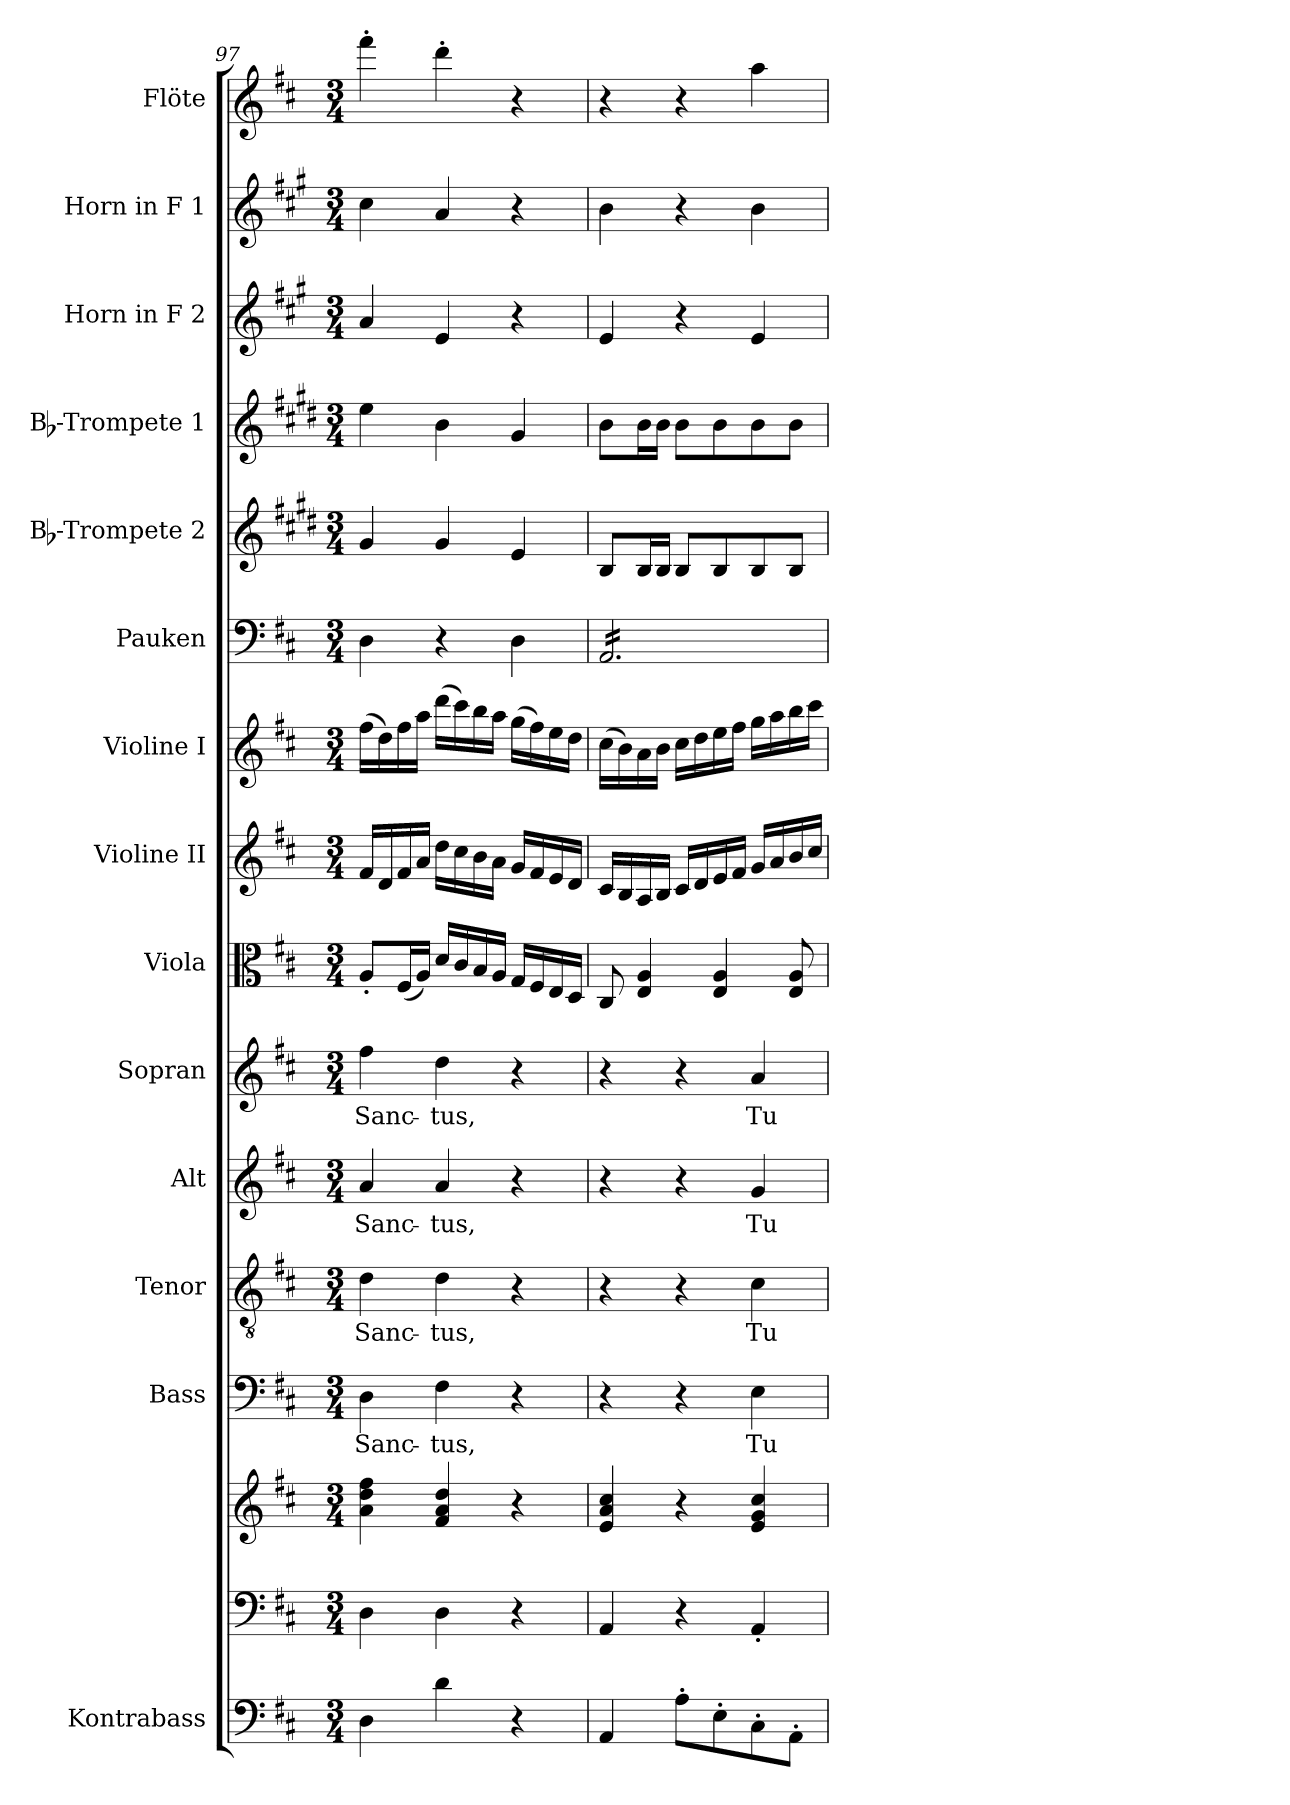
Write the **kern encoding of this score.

**kern	**kern	**kern	**kern	**text	**kern	**text	**kern	**text	**kern	**text	**kern	**kern	**kern	**kern	**kern	**kern	**kern	**kern	**kern
*part15	*part14	*part14	*part13	*part13	*part12	*part12	*part11	*part11	*part10	*part10	*part9	*part8	*part7	*part6	*part5	*part4	*part3	*part2	*part1
*staff16	*staff15	*staff14	*staff13	*staff13	*staff12	*staff12	*staff11	*staff11	*staff10	*staff10	*staff9	*staff8	*staff7	*staff6	*staff5	*staff4	*staff3	*staff2	*staff1
*I"Kontrabass	*	*	*I"Bass	*	*I"Tenor	*	*I"Alt	*	*I"Sopran	*	*I"Viola	*I"Violine II	*I"Violine I	*I"Pauken	*I"Bb-Trompete 2	*I"Bb-Trompete 1	*I"Horn in F 2	*I"Horn in F 1	*I"Flöte
*I'Kb.	*	*	*I'B.	*	*I'T.	*	*I'A.	*	*I'S.	*	*I'Vla.	*I'Vl. II	*I'Vl. I	*I'Pk.	*I'Bb Trp. 2	*I'Bb Trp. 1	*	*	*I'Fl.
!!LO:PB:g=z
*clefF4	*clefF4	*clefG2	*clefF4	*	*clefGv2	*	*clefG2	*	*clefG2	*	*clefC3	*clefG2	*clefG2	*clefF4	*clefG2	*clefG2	*clefG2	*clefG2	*clefG2
*ITrd7c12	*	*	*	*	*	*	*	*	*	*	*	*	*	*	*ITrd1c2	*ITrd1c2	*ITrd4c7	*ITrd4c7	*
*k[f#c#]	*k[f#c#]	*k[f#c#]	*k[f#c#]	*	*k[f#c#]	*	*k[f#c#]	*	*k[f#c#]	*	*k[f#c#]	*k[f#c#]	*k[f#c#]	*k[f#c#]	*k[f#c#]	*k[f#c#]	*k[f#c#]	*k[f#c#]	*k[f#c#]
*D:	*D:	*D:	*D:	*	*D:	*	*D:	*	*D:	*	*D:	*D:	*D:	*D:	*D:	*D:	*D:	*D:	*D:
*M3/4	*M3/4	*M3/4	*M3/4	*	*M3/4	*	*M3/4	*	*M3/4	*	*M3/4	*M3/4	*M3/4	*M3/4	*M3/4	*M3/4	*M3/4	*M3/4	*M3/4
=97	=97	=97	=97	=97	=97	=97	=97	=97	=97	=97	=97	=97	=97	=97	=97	=97	=97	=97	=97
!	!	!	!	!LO:LY:b	!	!LO:LY:b	!	!LO:LY:b	!	!LO:LY:b	!	!	!	!	!	!	!	!	!
4DD\	4D\	4a\ 4dd\ 4ff#\	4D\	Sanc-	4d\	Sanc-	4a/	Sanc-	4ff#\	Sanc-	8A'</L	16f#/LL	(>16ff#\LL	4D\	4f#/	4dd\	4d/	4f#\	4fff#'>\
.	.	.	.	.	.	.	.	.	.	.	.	16d/	16dd\)	.	.	.	.	.	.
.	.	.	.	.	.	.	.	.	.	.	(<16F#/L	16f#/	16ff#\	.	.	.	.	.	.
.	.	.	.	.	.	.	.	.	.	.	16A/JJ)	16a/JJ	16aa\JJ	.	.	.	.	.	.
!	!	!	!	!LO:LY:b	!	!LO:LY:b	!	!LO:LY:b	!	!LO:LY:b	!	!	!	!	!	!	!	!	!
4D\	4D\	4f#/ 4a/ 4dd/	4F#\	-tus,	4d\	-tus,	4a/	-tus,	4dd\	-tus,	16d/LL	16dd\LL	(>16ddd\LL	4r	4f#/	4a\	4A/	4d/	4ddd'>\
.	.	.	.	.	.	.	.	.	.	.	16c#/	16cc#\	16ccc#\)	.	.	.	.	.	.
.	.	.	.	.	.	.	.	.	.	.	16B/	16b\	16bb\	.	.	.	.	.	.
.	.	.	.	.	.	.	.	.	.	.	16A/JJ	16a\JJ	16aa\JJ	.	.	.	.	.	.
4r	4r	4r	4r	.	4r	.	4r	.	4r	.	16G/LL	16g/LL	(>16gg\LL	4D\	4d/	4f#/	4r	4r	4r
.	.	.	.	.	.	.	.	.	.	.	16F#/	16f#/	16ff#\)	.	.	.	.	.	.
.	.	.	.	.	.	.	.	.	.	.	16E/	16e/	16ee\	.	.	.	.	.	.
.	.	.	.	.	.	.	.	.	.	.	16D/JJ	16d/JJ	16dd\JJ	.	.	.	.	.	.
=98	=98	=98	=98	=98	=98	=98	=98	=98	=98	=98	=98	=98	=98	=98	=98	=98	=98	=98	=98
*	*	*	*	*	*	*	*	*	*	*	*	*	*	*tremolo	*	*	*	*	*
4AAA/	4AA/	4e/ 4a/ 4cc#/	4r	.	4r	.	4r	.	4r	.	8C#/	16c#/LL	(>16cc#\LL	16AA/LL	8A/L	8a\L	4A/	4e\	4r
.	.	.	.	.	.	.	.	.	.	.	.	16B/	16b\)	16AA/	.	.	.	.	.
.	.	.	.	.	.	.	.	.	.	.	4E/ 4A/	16A/	16a\	16AA/	16A/L	16a\L	.	.	.
.	.	.	.	.	.	.	.	.	.	.	.	16B/JJ	16b\JJ	16AA/	16A/JJ	16a\JJ	.	.	.
8AA'>\L	4r	4r	4r	.	4r	.	4r	.	4r	.	.	16c#/LL	16cc#\LL	16AA/	8A/L	8a\L	4r	4r	4r
.	.	.	.	.	.	.	.	.	.	.	.	16d/	16dd\	16AA/	.	.	.	.	.
8EE'>\	.	.	.	.	.	.	.	.	.	.	4E/ 4A/	16e/	16ee\	16AA/	8A/	8a\	.	.	.
.	.	.	.	.	.	.	.	.	.	.	.	16f#/JJ	16ff#\JJ	16AA/	.	.	.	.	.
!	!	!	!	!LO:LY:b	!	!LO:LY:b	!	!LO:LY:b	!	!LO:LY:b	!	!	!	!	!	!	!	!	!
8CC#'>\	4AA'</	4e/ 4g/ 4cc#/	4E\	Tu	4c#\	Tu	4g/	Tu	4a/	Tu	.	16g/LL	16gg\LL	16AA/	8A/	8a\	4A/	4e\	4aa\
.	.	.	.	.	.	.	.	.	.	.	.	16a/	16aa\	16AA/	.	.	.	.	.
8AAA'>\J	.	.	.	.	.	.	.	.	.	.	8E/ 8A/	16b/	16bb\	16AA/	8A/J	8a\J	.	.	.
.	.	.	.	.	.	.	.	.	.	.	.	16cc#/JJ	16ccc#\JJ	16AA/JJ	.	.	.	.	.
*	*	*	*	*	*	*	*	*	*	*	*	*	*	*Xtremolo	*	*	*	*	*
=	=	=	=	=	=	=	=	=	=	=	=	=	=	=	=	=	=	=	=
*-	*-	*-	*-	*-	*-	*-	*-	*-	*-	*-	*-	*-	*-	*-	*-	*-	*-	*-	*-
